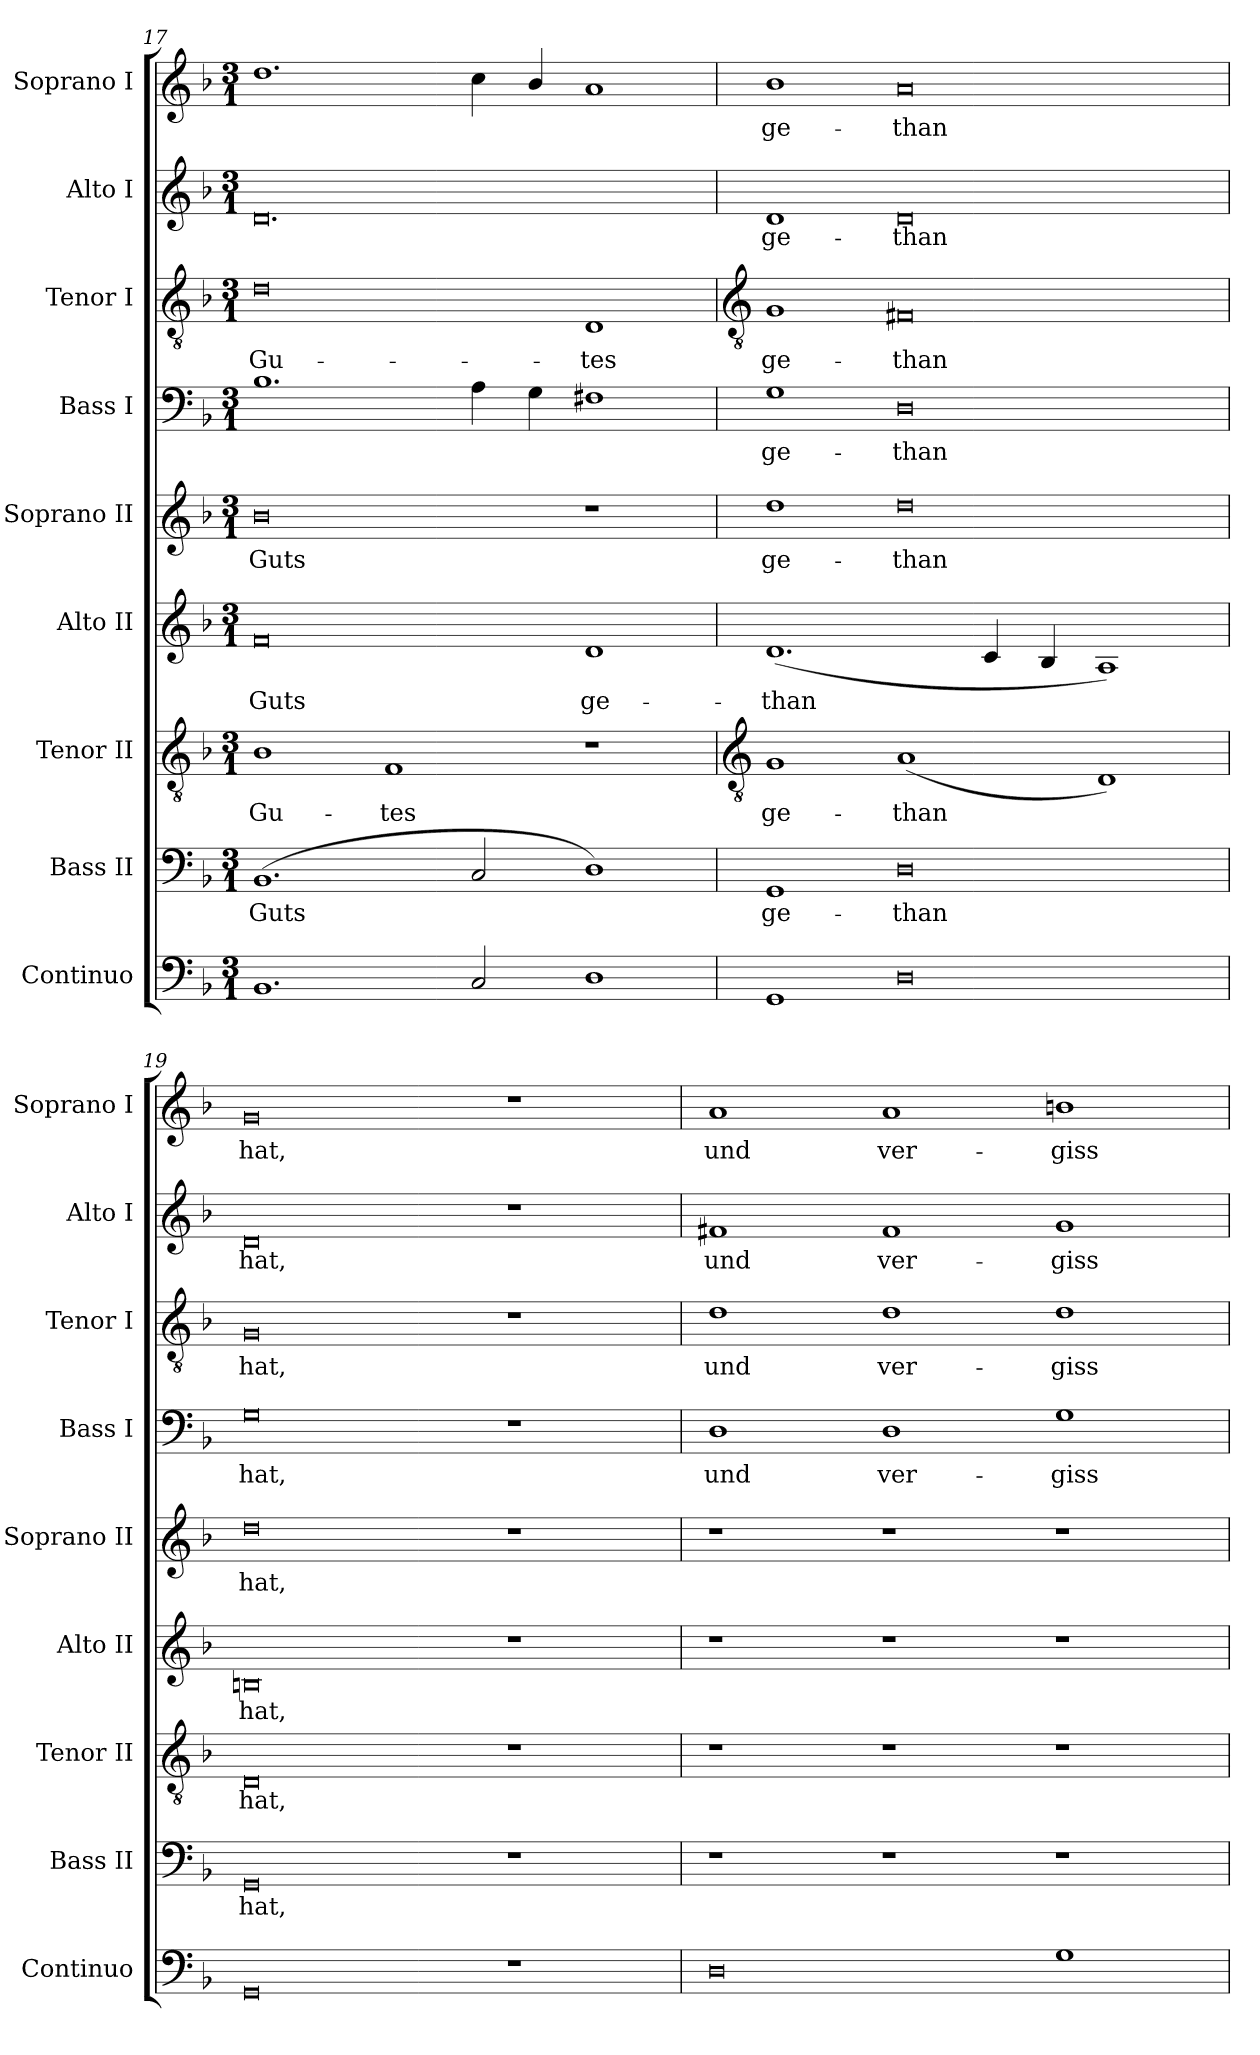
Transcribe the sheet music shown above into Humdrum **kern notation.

**kern	**kern	**text	**kern	**text	**kern	**text	**kern	**text	**kern	**text	**kern	**text	**kern	**text	**kern	**text
*part9	*part8	*part8	*part7	*part7	*part6	*part6	*part5	*part5	*part4	*part4	*part3	*part3	*part2	*part2	*part1	*part1
*staff9	*staff8	*staff8	*staff7	*staff7	*staff6	*staff6	*staff5	*staff5	*staff4	*staff4	*staff3	*staff3	*staff2	*staff2	*staff1	*staff1
*I"Continuo	*I"Bass II	*	*I"Tenor II	*	*I"Alto II	*	*I"Soprano II	*	*I"Bass I	*	*I"Tenor I	*	*I"Alto I	*	*I"Soprano I	*
*I'Continuo	*I'Bass II	*	*I'Tenor II	*	*I'Alto II	*	*I'Soprano II	*	*I'Bass I	*	*I'Tenor I	*	*I'Alto I	*	*I'Soprano I	*
*clefF4	*clefF4	*	*clefGv2	*	*clefG2	*	*clefG2	*	*clefF4	*	*clefGv2	*	*clefG2	*	*clefG2	*
*k[b-]	*k[b-]	*	*k[b-]	*	*k[b-]	*	*k[b-]	*	*k[b-]	*	*k[b-]	*	*k[b-]	*	*k[b-]	*
*F:	*F:	*	*F:	*	*F:	*	*F:	*	*F:	*	*F:	*	*F:	*	*F:	*
*M3/1	*M3/1	*	*M3/1	*	*M3/1	*	*M3/1	*	*M3/1	*	*M3/1	*	*M3/1	*	*M3/1	*
=17	=17	=17	=17	=17	=17	=17	=17	=17	=17	=17	=17	=17	=17	=17	=17	=17
!	!	!LO:LY:b	!	!LO:LY:b	!	!LO:LY:b	!	!LO:LY:b	!	!	!	!LO:LY:b	!	!	!	!
1.BB-	(<1.BB-	Guts	1B-	Gu-	0f	Guts	0b-	Guts	1.B-	.	0d	Gu-	0.d	.	1.dd	.
!	!	!	!	!LO:LY:b	!	!	!	!	!	!	!	!	!	!	!	!
.	.	.	1F	-tes	.	.	.	.	.	.	.	.	.	.	.	.
2C	2C	.	.	.	.	.	.	.	4A	.	.	.	.	.	4cc	.
.	.	.	.	.	.	.	.	.	4G	.	.	.	.	.	4b-/	.
!	!	!	!	!	!	!LO:LY:b	!	!	!	!	!	!LO:LY:b	!	!	!	!
1D	1D)	.	1r	.	1d	ge-	1r	.	1F#X	.	1D	-tes	.	.	1a	.
!!LO:LB:g=z
=18	=18	=18	=18	=18	=18	=18	=18	=18	=18	=18	=18	=18	=18	=18	=18	=18
*	*	*	*clefGv2	*	*	*	*	*	*	*	*clefGv2	*	*	*	*	*
!	!	!LO:LY:b	!	!LO:LY:b	!	!LO:LY:b	!	!LO:LY:b	!	!LO:LY:b	!	!LO:LY:b	!	!LO:LY:b	!	!LO:LY:b
1GG	1GG	ge-	1G	ge-	(<1.d	-than	1dd	ge-	1G	ge-	1G	ge-	1d	ge-	1b-	ge-
!	!	!LO:LY:b	!	!LO:LY:b	!	!	!	!LO:LY:b	!	!LO:LY:b	!	!LO:LY:b	!	!LO:LY:b	!	!LO:LY:b
0D	0D	-than	(<1A	-than	.	.	0dd	-than	0D	-than	0F#X	-than	0d	-than	0a	-than
.	.	.	.	.	4c	.	.	.	.	.	.	.	.	.	.	.
.	.	.	.	.	4B-	.	.	.	.	.	.	.	.	.	.	.
.	.	.	1D)	.	1A)	.	.	.	.	.	.	.	.	.	.	.
=19	=19	=19	=19	=19	=19	=19	=19	=19	=19	=19	=19	=19	=19	=19	=19	=19
!	!	!LO:LY:b	!	!LO:LY:b	!	!LO:LY:b	!	!LO:LY:b	!	!LO:LY:b	!	!LO:LY:b	!	!LO:LY:b	!	!LO:LY:b
0GG	0GG	hat,	0D	hat,	0Bn	hat,	0dd	hat,	0G	hat,	0G	hat,	0d	hat,	0g	hat,
1r	1r	.	1r	.	1r	.	1r	.	1r	.	1r	.	1r	.	1r	.
=20	=20	=20	=20	=20	=20	=20	=20	=20	=20	=20	=20	=20	=20	=20	=20	=20
!	!	!	!	!	!	!	!	!	!	!LO:LY:b	!	!LO:LY:b	!	!LO:LY:b	!	!LO:LY:b
0D	1r	.	1r	.	1r	.	1r	.	1D	und	1d	und	1f#X	und	1a	und
!	!	!	!	!	!	!	!	!	!	!LO:LY:b	!	!LO:LY:b	!	!LO:LY:b	!	!LO:LY:b
.	1r	.	1r	.	1r	.	1r	.	1D	ver-	1d	ver-	1f#	ver-	1a	ver-
!	!	!	!	!	!	!	!	!	!	!LO:LY:b	!	!LO:LY:b	!	!LO:LY:b	!	!LO:LY:b
1G	1r	.	1r	.	1r	.	1r	.	1G	-giss	1d	-giss	1g	-giss	1bn	-giss
=	=	=	=	=	=	=	=	=	=	=	=	=	=	=	=	=
*-	*-	*-	*-	*-	*-	*-	*-	*-	*-	*-	*-	*-	*-	*-	*-	*-
